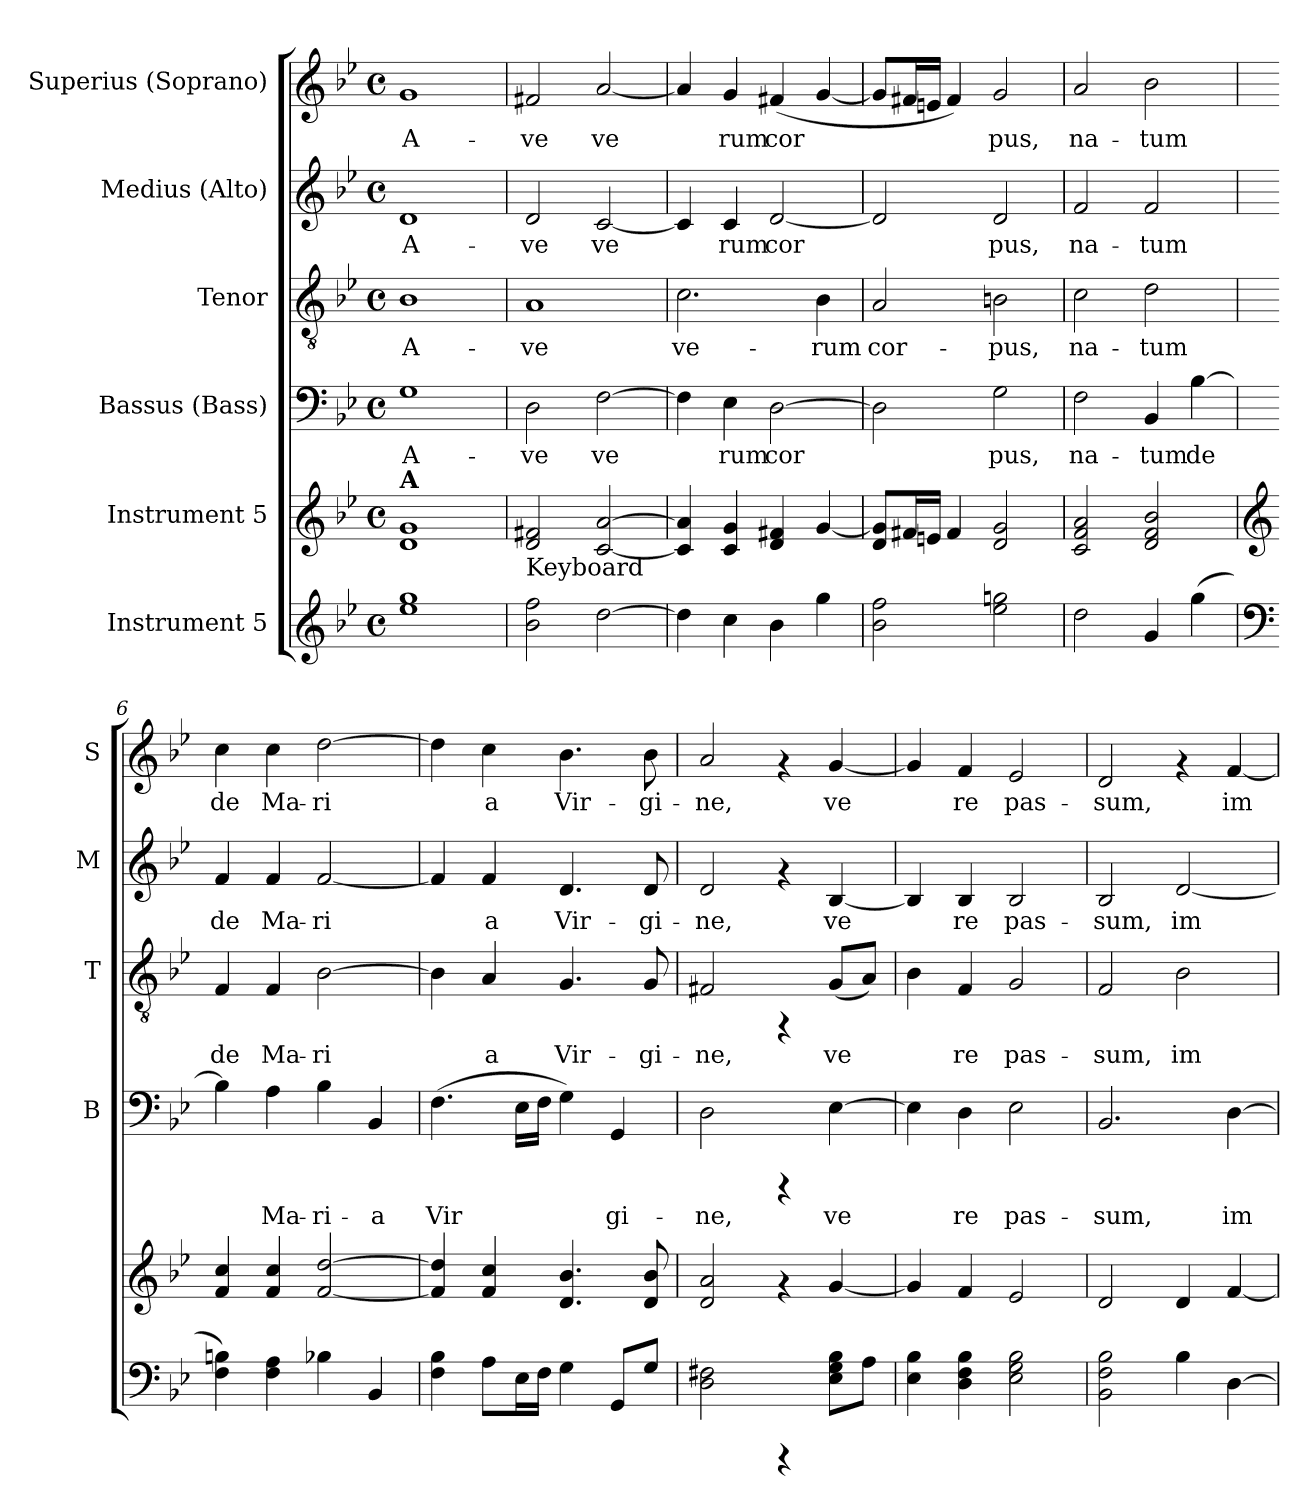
**kern	**kern	**kern	**text	**kern	**text	**kern	**text	**kern	**text
*part6	*part5	*part4	*part4	*part3	*part3	*part2	*part2	*part1	*part1
*staff6	*staff5	*staff4	*staff4	*staff3	*staff3	*staff2	*staff2	*staff1	*staff1
*I"Instrument 5	*I"Instrument 5	*I"Bassus (Bass)	*	*I"Tenor	*	*I"Medius (Alto)	*	*I"Superius (Soprano)	*
*	*	*I'B	*	*I'T	*	*I'M	*	*I'S	*
!!LO:PB:g=z
*stria5	*stria5	*stria5	*	*stria5	*	*stria5	*	*stria5	*
*	*	*clefF4	*	*clefGv2	*	*clefG2	*	*clefG2	*
*k[b-e-]	*k[b-e-]	*k[b-e-]	*	*k[b-e-]	*	*k[b-e-]	*	*k[b-e-]	*
*B-:	*B-:	*B-:	*	*B-:	*	*B-:	*	*B-:	*
*M4/4	*M4/4	*M4/4	*	*M4/4	*	*M4/4	*	*M4/4	*
*met(c)	*met(c)	*met(c)	*	*met(c)	*	*met(c)	*	*met(c)	*
=1	=1	=1	=1	=1	=1	=1	=1	=1	=1
!	!LO:TX:a:B:t=A	!	!	!	!	!	!	!	!
!	!	!	!LO:LY:b:cj	!	!LO:LY:b:cj	!	!LO:LY:b:cj	!	!LO:LY:b:cj
1gg 1ee-	1d 1g	1G	A-	1B-	A-	1d	A-	1g	A-
=2	=2	=2	=2	=2	=2	=2	=2	=2	=2
!	!LO:TX:b:t=Keyboard	!	!	!	!	!	!	!	!
!	!	!	!LO:LY:b:cj	!	!LO:LY:b:cj	!	!LO:LY:b:cj	!	!LO:LY:b:cj
2b-\ 2ff\	2d/ 2f#X/	2D\	-ve	1A	-ve	2d/	-ve	2f#X/	-ve
!	!	!	!LO:LY:b:cj	!	!	!	!LO:LY:b:cj	!	!LO:LY:b:cj
[>2dd\	[<2c/ [>2a/	[>2F\	ve-	.	.	[<2c/	ve-	[<2a/	ve-
=3	=3	=3	=3	=3	=3	=3	=3	=3	=3
!	!	!	!LO:LY:b:cj	!	!LO:LY:b:cj	!	!LO:LY:b:cj	!	!LO:LY:b:cj
4dd\]	4c/] 4a/]	4F\]	--	2.c\	ve-	4c/]	--	4a/]	--
!	!	!	!LO:LY:b:cj	!	!	!	!LO:LY:b:cj	!	!LO:LY:b:cj
4cc\	4c/ 4g/	4E-\	-rum	.	.	4c/	-rum	4g/	-rum
!	!	!	!LO:LY:b:cj	!	!	!	!LO:LY:b:cj	!	!LO:LY:b:cj
4b-\	4d/ 4f#X/	[>2D\	cor-	.	.	[<2d/	cor-	(<4f#X/	cor-
!	!	!	!	!	!LO:LY:b:cj	!	!	!	!LO:LY:b:cj
4gg\	[<4g/	.	.	4B-\	-rum	.	.	[<4g/	--
=4	=4	=4	=4	=4	=4	=4	=4	=4	=4
!	!	!	!LO:LY:b:cj	!	!LO:LY:b:cj	!	!LO:LY:b:cj	!	!LO:LY:b:cj
2ff\ 2b-\	8d/ 8g/]L	2D\]	--	2A/	cor-	2d/]	--	8g/L]	--
!	!	!	!	!	!	!	!	!	!LO:LY:b:cj
.	16f#X/	.	.	.	.	.	.	16f#X/	--
!	!	!	!	!	!	!	!	!	!LO:LY:b:cj
.	16en/J	.	.	.	.	.	.	16en/J	--
!	!	!	!	!	!	!	!	!	!LO:LY:b:cj
.	4f#/	.	.	.	.	.	.	4f#/)	--
!	!	!	!LO:LY:b:cj	!	!LO:LY:b:cj	!	!LO:LY:b:cj	!	!LO:LY:b:cj
2ggn\ 2ee-\	2d/ 2g/	2G\	-pus,	2Bn\	-pus,	2d/	-pus,	2g/	-pus,
=5	=5	=5	=5	=5	=5	=5	=5	=5	=5
!	!	!	!LO:LY:b:cj	!	!LO:LY:b:cj	!	!LO:LY:b:cj	!	!LO:LY:b:cj
2dd\	2f/ 2c/ 2a/	2F\	na-	2c\	na-	2f/	na-	2a/	na-
!	!	!	!LO:LY:b:cj	!	!LO:LY:b:cj	!	!LO:LY:b:cj	!	!LO:LY:b:cj
4g/	2f/ 2d/ 2b-/	4BB-/	-tum	2d\	-tum	2f/	-tum	2b-\	-tum
!	!	!	!LO:LY:b:cj	!	!	!	!	!	!
(>4gg\	.	[<4B-\	de	.	.	.	.	.	.
!!LO:PB:g=z
=6	=6	=6	=6	=6	=6	=6	=6	=6	=6
*clefF4	*clefG2	*	*	*	*	*	*	*	*
!	!	!	!LO:LY:b:cj	!	!LO:LY:b:cj	!	!LO:LY:b:cj	!	!LO:LY:b:cj
4F\ 4B\)	4f/ 4cc/	4B-\]	.	4F/	de	4f/	de	4cc\	de
!	!	!	!LO:LY:b:cj	!	!LO:LY:b:cj	!	!LO:LY:b:cj	!	!LO:LY:b:cj
4F\ 4A\	4f/ 4cc/	4A\	Ma-	4F/	Ma-	4f/	Ma-	4cc\	Ma-
!	!	!	!LO:LY:b:cj	!	!LO:LY:b:cj	!	!LO:LY:b:cj	!	!LO:LY:b:cj
4B-\	[>2dd/ [<2f/	4B-\	-ri-	[>2B-\	-ri-	[<2f/	-ri-	[>2dd\	-ri-
!	!	!	!LO:LY:b:cj	!	!	!	!	!	!
4BB-/	.	4BB-/	-a	.	.	.	.	.	.
=7	=7	=7	=7	=7	=7	=7	=7	=7	=7
!	!	!	!LO:LY:b:cj	!	!LO:LY:b:cj	!	!LO:LY:b:cj	!	!LO:LY:b:cj
4F\ 4B-\	4dd/] 4f/]	(>4.F\	Vir-	4B-\]	--	4f/]	--	4dd\]	--
!	!	!	!	!	!LO:LY:b:cj	!	!LO:LY:b:cj	!	!LO:LY:b:cj
8A\L	4f/ 4cc/	.	.	4A/	-a	4f/	-a	4cc\	-a
!	!	!	!LO:LY:b:cj	!	!	!	!	!	!
16E-\	.	16E-\L	--	.	.	.	.	.	.
!	!	!	!LO:LY:b:cj	!	!	!	!	!	!
16F\J	.	16F\J	--	.	.	.	.	.	.
!	!	!	!LO:LY:b:cj	!	!LO:LY:b:cj	!	!LO:LY:b:cj	!	!LO:LY:b:cj
4G\	4.b-/ 4.d/	4G\)	--	4.G/	Vir-	4.d/	Vir-	4.b-\	Vir-
!	!	!	!LO:LY:b:cj	!	!	!	!	!	!
8GG/L	.	4GG/	-gi-	.	.	.	.	.	.
!	!	!	!	!	!LO:LY:b:cj	!	!LO:LY:b:cj	!	!LO:LY:b:cj
8G/J	8b-/ 8d/	.	.	8G/	-gi-	8d/	-gi-	8b-\	-gi-
=8	=8	=8	=8	=8	=8	=8	=8	=8	=8
!	!	!	!LO:LY:b:cj	!	!LO:LY:b:cj	!	!LO:LY:b:cj	!	!LO:LY:b:cj
2D\ 2F#X\	2a/ 2d/	2D\	-ne,	2F#X/	-ne,	2d/	-ne,	2a/	-ne,
4rCCC	4rf	4rCCC	.	4rFF	.	4rf	.	4rf	.
!	!	!	!LO:LY:b:cj	!	!LO:LY:b:cj	!	!LO:LY:b:cj	!	!LO:LY:b:cj
8B-\ 8G\ 8E-\L	[<4g/	[>4E-\	ve-	(<8G/L	ve-	[<4B-/	ve-	[<4g/	ve-
!	!	!	!	!	!LO:LY:b:cj	!	!	!	!
8A\J	.	.	.	8A/J)	--	.	.	.	.
=9	=9	=9	=9	=9	=9	=9	=9	=9	=9
!	!	!	!LO:LY:b:cj	!	!LO:LY:b:cj	!	!LO:LY:b:cj	!	!LO:LY:b:cj
4E-\ 4B-\	4g/]	4E-\]	--	4B-\	--	4B-/]	--	4g/]	--
!	!	!	!LO:LY:b:cj	!	!LO:LY:b:cj	!	!LO:LY:b:cj	!	!LO:LY:b:cj
4B-\ 4D\ 4F\	4f/	4D\	-re	4F/	-re	4B-/	-re	4f/	-re
!	!	!	!LO:LY:b:cj	!	!LO:LY:b:cj	!	!LO:LY:b:cj	!	!LO:LY:b:cj
2B-\ 2G\ 2E-\	2e-/	2E-\	pas-	2G/	pas-	2B-/	pas-	2e-/	pas-
=10	=10	=10	=10	=10	=10	=10	=10	=10	=10
!	!	!	!LO:LY:b:cj	!	!LO:LY:b:cj	!	!LO:LY:b:cj	!	!LO:LY:b:cj
2F\ 2BB-\ 2B-\	2d/	2.BB-/	-sum,	2F/	-sum,	2B-/	-sum,	2d/	-sum,
!	!	!	!	!	!LO:LY:b:cj	!	!LO:LY:b:cj	!	!
4B-\	4d/	.	.	2B-\	im-	[<2d/	im-	4rf	.
!	!	!	!LO:LY:b:cj	!	!	!	!	!	!LO:LY:b:cj
[>4D\	[<4f/	[>4D\	im-	.	.	.	.	[<4f/	im-
=	=	=	=	=	=	=	=	=	=
*-	*-	*-	*-	*-	*-	*-	*-	*-	*-
